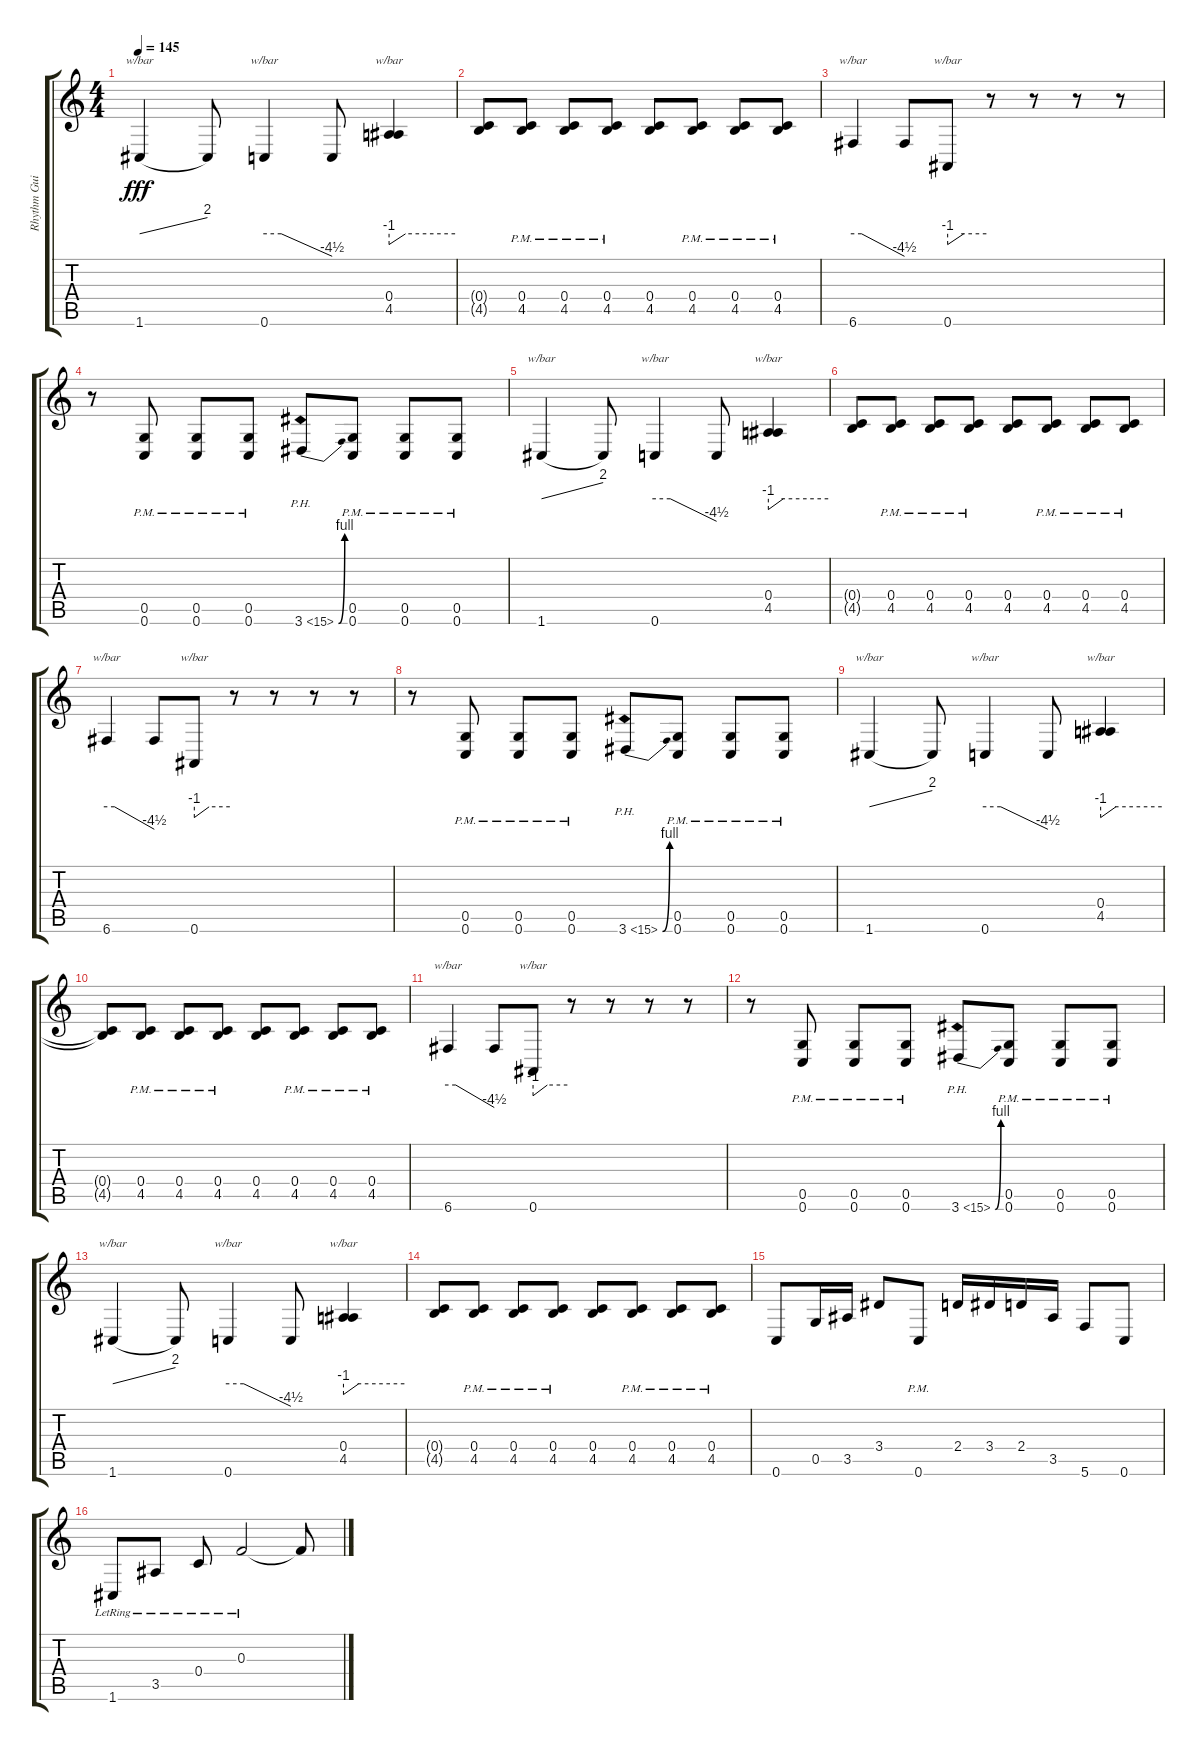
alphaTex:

\track ("Rhythm Guitar" "Rhythm Gui") {instrument overdrivenguitar}
\staff {score tabs}
\tuning (D4 A3 F3 C3 G2 C2) {hide}
\ts (4 4)
\tempo 145
\clef g2
\ks c
1.6.4{tbe (dive default 0 0 60 8) dy fff} 1.6{t}.8 0.6.4{tbe (custom default 0 0 15 0 60 -18)} 0.6{t}.8 (0.4 4.5).4{tbe (custom default 0 -4 15 0 60 0)} |
(0.4{t} 4.5{t}).8 (0.4{pm} 4.5{pm}).8 (0.4{pm} 4.5{pm}).8 (0.4{pm} 4.5{pm}).8 (0.4 4.5).8 (0.4{pm} 4.5{pm}).8 (0.4{pm} 4.5{pm}).8 (0.4{pm} 4.5{pm}).8 |
6.6.4{tbe (custom default 0 0 10 0 60 -18)} 6.6{t}.8 0.6.8{tbe (custom default 0 -4 25 0 60 0)} r.8 r.8 r.8 r.8 |
r.8 (0.5{pm} 0.6{pm}).8 (0.5{pm} 0.6{pm}).8 (0.5{pm} 0.6{pm}).8 3.6{be (bend 0 0 60 4) ph 12}.8 (0.5{pm} 0.6{pm}).8 (0.5{pm} 0.6{pm}).8 (0.5{pm} 0.6{pm}).8 |
1.6.4{tbe (dive default 0 0 60 8)} 1.6{t}.8 0.6.4{tbe (custom default 0 0 15 0 60 -18)} 0.6{t}.8 (0.4 4.5).4{tbe (custom default 0 -4 15 0 60 0)} |
(0.4{t} 4.5{t}).8 (0.4{pm} 4.5{pm}).8 (0.4{pm} 4.5{pm}).8 (0.4{pm} 4.5{pm}).8 (0.4 4.5).8 (0.4{pm} 4.5{pm}).8 (0.4{pm} 4.5{pm}).8 (0.4{pm} 4.5{pm}).8 |
6.6.4{tbe (custom default 0 0 10 0 60 -18)} 6.6{t}.8 0.6.8{tbe (custom default 0 -4 25 0 60 0)} r.8 r.8 r.8 r.8 |
r.8 (0.5{pm} 0.6{pm}).8 (0.5{pm} 0.6{pm}).8 (0.5{pm} 0.6{pm}).8 3.6{be (bend 0 0 60 4) ph 12}.8 (0.5{pm} 0.6{pm}).8 (0.5{pm} 0.6{pm}).8 (0.5{pm} 0.6{pm}).8 |
1.6.4{tbe (dive default 0 0 60 8)} 1.6{t}.8 0.6.4{tbe (custom default 0 0 15 0 60 -18)} 0.6{t}.8 (0.4 4.5).4{tbe (custom default 0 -4 15 0 60 0)} |
(0.4{t} 4.5{t}).8 (0.4{pm} 4.5{pm}).8 (0.4{pm} 4.5{pm}).8 (0.4{pm} 4.5{pm}).8 (0.4 4.5).8 (0.4{pm} 4.5{pm}).8 (0.4{pm} 4.5{pm}).8 (0.4{pm} 4.5{pm}).8 |
6.6.4{tbe (custom default 0 0 10 0 60 -18)} 6.6{t}.8 0.6.8{tbe (custom default 0 -4 25 0 60 0)} r.8 r.8 r.8 r.8 |
r.8 (0.5{pm} 0.6{pm}).8 (0.5{pm} 0.6{pm}).8 (0.5{pm} 0.6{pm}).8 3.6{be (bend 0 0 60 4) ph 12}.8 (0.5{pm} 0.6{pm}).8 (0.5{pm} 0.6{pm}).8 (0.5{pm} 0.6{pm}).8 |
1.6.4{tbe (dive default 0 0 60 8)} 1.6{t}.8 0.6.4{tbe (custom default 0 0 15 0 60 -18)} 0.6{t}.8 (0.4 4.5).4{tbe (custom default 0 -4 15 0 60 0)} |
(0.4{t} 4.5{t}).8 (0.4{pm} 4.5{pm}).8 (0.4{pm} 4.5{pm}).8 (0.4{pm} 4.5{pm}).8 (0.4 4.5).8 (0.4{pm} 4.5{pm}).8 (0.4{pm} 4.5{pm}).8 (0.4{pm} 4.5{pm}).8 |
0.6.8 0.5.16 3.5.16 3.4.8 0.6{pm}.8 2.4.16 3.4.16 2.4.16 3.5.16 5.6.8 0.6.8 |
1.6{lr}.8 3.5{lr}.8 0.4{lr}.8 0.3{lr}.2 0.3{t}.8
